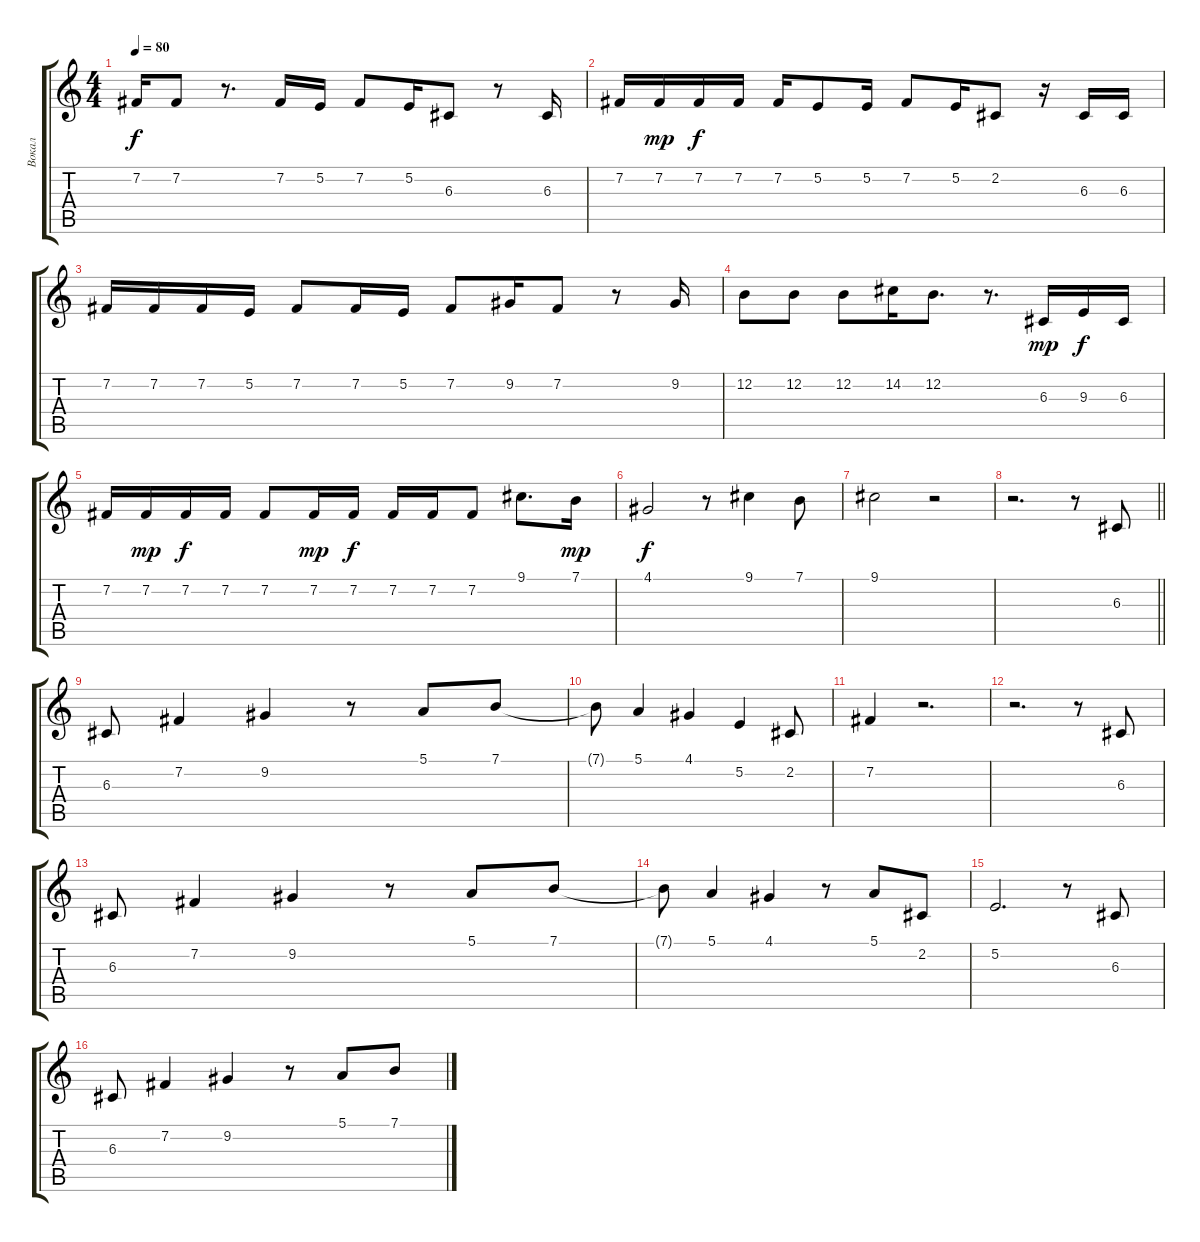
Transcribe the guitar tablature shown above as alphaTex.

\track ("Вокал" "Вокал") {instrument oboe}
\staff {score tabs}
\tuning (E4 B3 G3 D3 A2 E2) {hide}
\ts (4 4)
\tempo 80
\clef g2
\ks c
7.2.16{dy f} 7.2.8 r.8{d} 7.2.16 5.2.16 7.2.8 5.2.16 6.3.8 r.8 6.3.16 |
7.2.16 7.2.16{dy mp} 7.2.16{dy f} 7.2.16 7.2.16 5.2.8 5.2.16 7.2.8 5.2.16 2.2.8 r.16 6.3.16 6.3.16 |
7.2.16 7.2.16 7.2.16 5.2.16 7.2.8 7.2.16 5.2.16 7.2.8 9.2.16 7.2.8 r.8 9.2.16 |
12.2.8 12.2.8 12.2.8 14.2.16 12.2.8{d} r.8{d} 6.3.16{dy mp} 9.3.16{dy f} 6.3.16 |
7.2.16 7.2.16{dy mp} 7.2.16{dy f} 7.2.16 7.2.8 7.2.16{dy mp} 7.2.16{dy f} 7.2.16 7.2.16 7.2.8 9.1.8{d} 7.1.16{dy mp} |
4.1.2{dy f} r.8 9.1.4 7.1.8 |
9.1.2 r.2 |
\barLineRight lightlight
r.2{d} r.8 6.3.8 |
6.3.8 7.2.4 9.2.4 r.8 5.1.8 7.1.8 |
7.1{t}.8 5.1.4 4.1.4 5.2.4 2.2.8 |
7.2.4 r.2{d} |
r.2{d} r.8 6.3.8 |
6.3.8 7.2.4 9.2.4 r.8 5.1.8 7.1.8 |
7.1{t}.8 5.1.4 4.1.4 r.8 5.1.8 2.2.8 |
5.2.2{d} r.8 6.3.8 |
6.3.8 7.2.4 9.2.4 r.8 5.1.8 7.1.8
